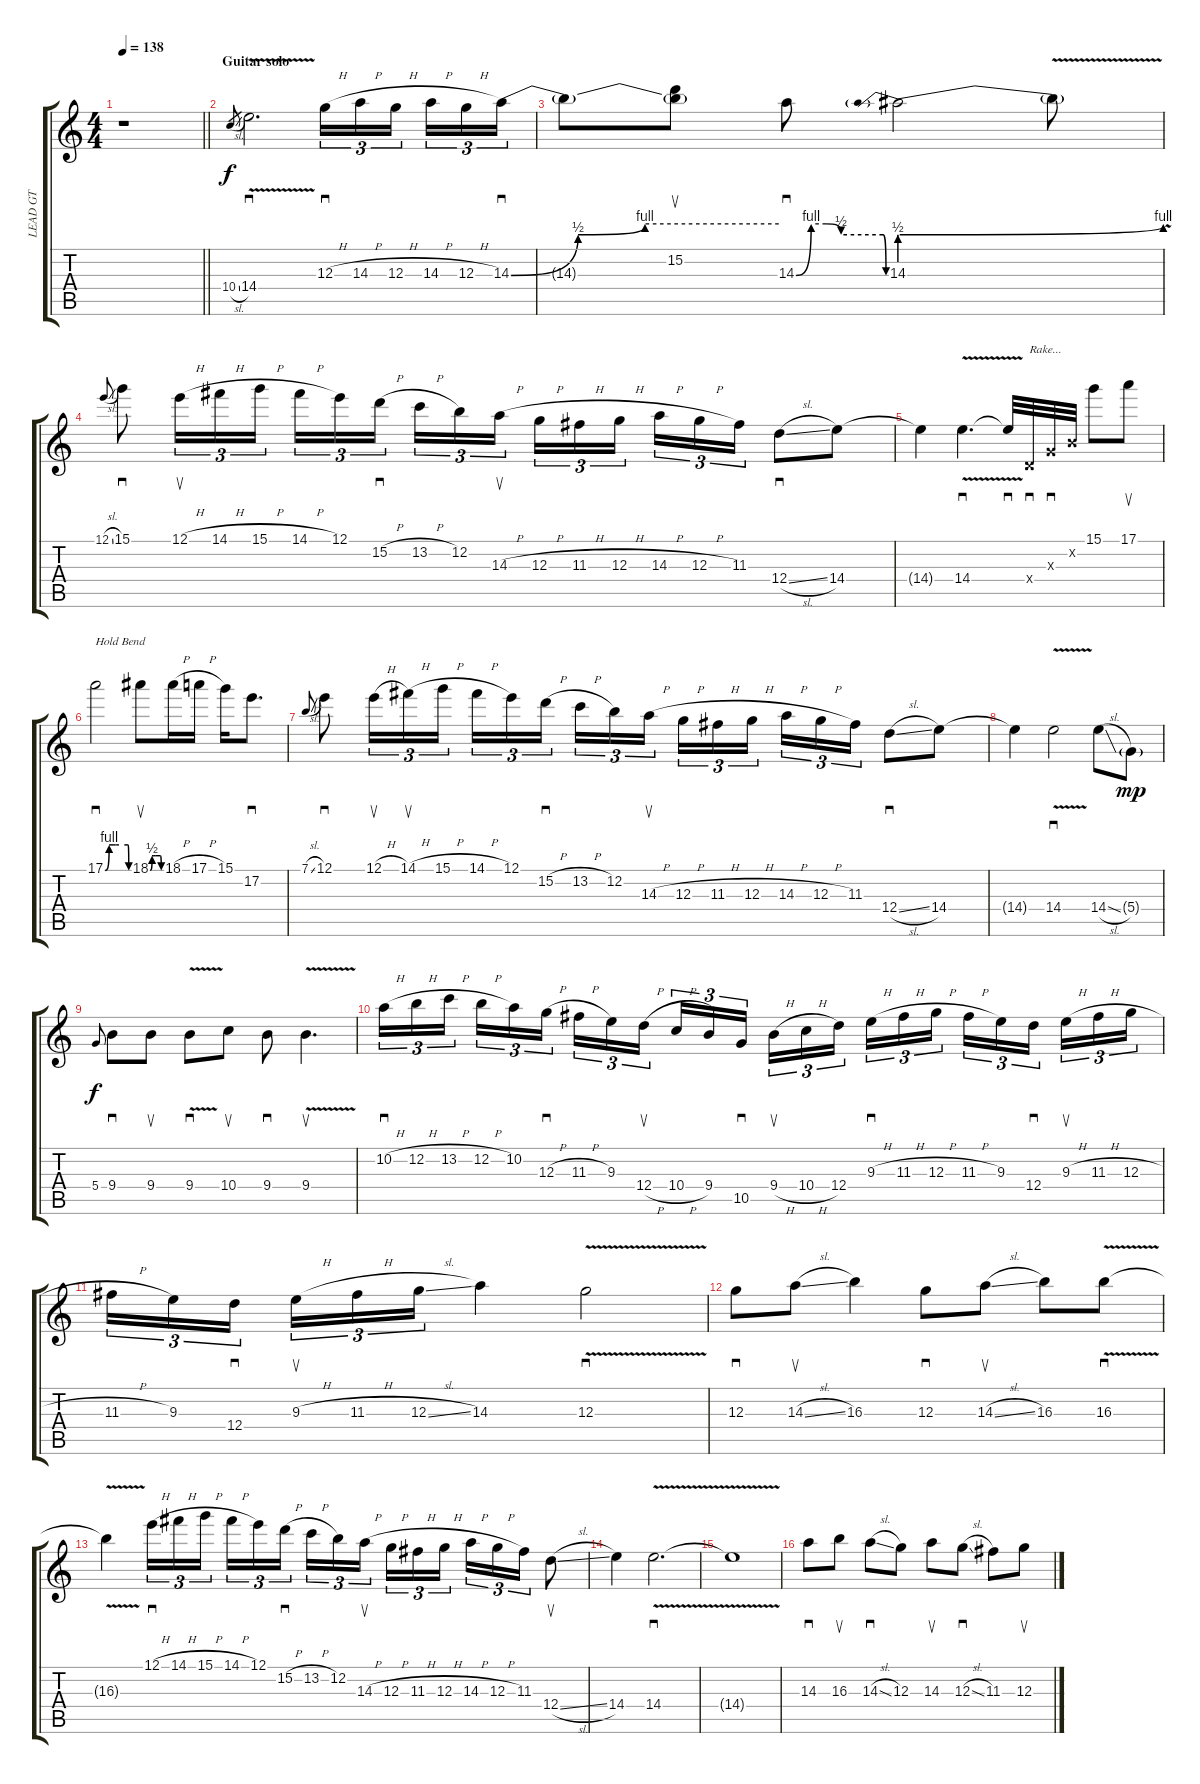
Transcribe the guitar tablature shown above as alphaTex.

\track ("LEAD GT" "LEAD GT") {instrument distortionguitar}
\staff {score tabs}
\tuning (E4 B3 G3 D3 A2 E2) {hide}
\ts (4 4)
\tempo 138
\clef g2
\barLineRight lightlight
\ks c
r.1{dy f instrument distortionguitar} |
\section ("" "Guitar solo")
10.4{sl}.8{gr} 14.4{v}.2{d sd} 12.3{h}.16{sd tu (3 2)} 14.3{h}.16{tu (3 2)} 12.3{h}.16{tu (3 2) beam splitsecondary} 14.3{h}.16{tu (3 2)} 12.3{h}.16{tu (3 2)} 14.3{be (custom 0 0 15 2 30 4 60 4)}.16{sd tu (3 2)} |
14.3{t}.8 (15.2 14.3{t}).8{su} 14.3{be (custom 0 0 10 4 20 4 30 2 58 2 60 0)}.8{sd} 14.3{be (prebendbend 0 2 60 4)}.2 14.3{v t}.8 |
12.1{sl}.8{gr onbeat} 15.1.8{sd} 12.1{h}.16{su tu (3 2)} 14.1{h}.16{tu (3 2)} 15.1{h}.16{tu (3 2)} 14.1{h}.16{tu (3 2)} 12.1.16{tu (3 2)} 15.2{h}.16{sd tu (3 2) beam splitsecondary} 13.2{h}.16{tu (3 2)} 12.2.16{tu (3 2)} 14.3{h}.16{su tu (3 2)} 12.3{h}.16{tu (3 2)} 11.3{h}.16{tu (3 2)} 12.3{h}.16{tu (3 2) beam splitsecondary} 14.3{h}.16{tu (3 2)} 12.3{h}.16{tu (3 2)} 11.3.16{tu (3 2)} 12.4{sl}.8{sd} 14.4.8 |
14.4{t}.4 14.4{v}.4{d sd} 14.4{v t}.32{sd} 0.4{x}.32{sd txt "Rake..."} 0.3{x}.32{sd} 0.2{x}.32 15.1.8 17.1.8{su} |
17.1{be (custom 0 0 10 4 20 4 26 4 30 4 35 4 58 4 60 0)}.2{sd txt "Hold Bend"} 18.1{be (custom 0 0 10 2 20 2 30 2 55 2 60 0)}.8{su} 18.1{h}.16 17.1{h}.16 15.1.16 17.2.8{d sd} |
7.1{sl}.8{gr onbeat} 12.1.8{sd} 12.1{h}.16{su tu (3 2)} 14.1{h}.16{su tu (3 2)} 15.1{h}.16{tu (3 2)} 14.1{h}.16{tu (3 2)} 12.1.16{tu (3 2)} 15.2{h}.16{sd tu (3 2) beam splitsecondary} 13.2{h}.16{tu (3 2)} 12.2.16{tu (3 2)} 14.3{h}.16{su tu (3 2)} 12.3{h}.16{tu (3 2)} 11.3{h}.16{tu (3 2)} 12.3{h}.16{tu (3 2) beam splitsecondary} 14.3{h}.16{tu (3 2)} 12.3{h}.16{tu (3 2)} 11.3.16{tu (3 2)} 12.4{sl}.8{sd} 14.4.8 |
14.4{t}.4 14.4{v}.2{sd} 14.4{sl}.8 5.4{g}.8{dy mp} |
5.4.8{gr onbeat dy f} 9.4.8{sd} 9.4.8{su} 9.4{v}.8{sd} 10.4.8{su} 9.4.8{sd} 9.4{v}.4{d su} |
10.2{h}.16{sd tu (3 2)} 12.2{h}.16{tu (3 2)} 13.2{h}.16{tu (3 2) beam splitsecondary} 12.2{h}.16{tu (3 2)} 10.2.16{tu (3 2)} 12.3{h}.16{sd tu (3 2)} 11.3{h}.16{tu (3 2)} 9.3.16{tu (3 2)} 12.4{h}.16{su tu (3 2) beam splitsecondary} 10.4{h}.16{tu (3 2)} 9.4.16{tu (3 2)} 10.5.16{sd tu (3 2)} 9.4{h}.16{su tu (3 2)} 10.4{h}.16{tu (3 2)} 12.4.16{tu (3 2) beam splitsecondary} 9.3{h}.16{sd tu (3 2)} 11.3{h}.16{tu (3 2)} 12.3{h}.16{tu (3 2)} 11.3{h}.16{tu (3 2)} 9.3.16{tu (3 2)} 12.4.16{sd tu (3 2) beam splitsecondary} 9.3{h}.16{su tu (3 2)} 11.3{h}.16{tu (3 2)} 12.3{h}.16{tu (3 2)} |
11.3{h}.16{tu (3 2)} 9.3.16{tu (3 2)} 12.4.16{sd tu (3 2) beam splitsecondary} 9.3{h}.16{su tu (3 2)} 11.3{h}.16{tu (3 2)} 12.3{sl}.16{tu (3 2)} 14.3.4 12.3{v}.2{sd} |
12.3.8{sd} 14.3{sl}.8{su} 16.3.4 12.3.8{sd} 14.3{sl}.8{su} 16.3.8 16.3{v}.8{sd} |
16.3{t}.4 12.1{h}.16{sd tu (3 2)} 14.1{h}.16{tu (3 2)} 15.1{h}.16{tu (3 2) beam splitsecondary} 14.1{h}.16{tu (3 2)} 12.1.16{tu (3 2)} 15.2{h}.16{sd tu (3 2)} 13.2{h}.16{tu (3 2)} 12.2.16{tu (3 2)} 14.3{h}.16{su tu (3 2) beam splitsecondary} 12.3{h}.16{tu (3 2)} 11.3{h}.16{tu (3 2)} 12.3{h}.16{tu (3 2)} 14.3{h}.16{tu (3 2)} 12.3{h}.16{tu (3 2)} 11.3.16{tu (3 2)} 12.4{sl}.8{su} |
14.4.4 14.4{v}.2{d sd} |
14.4{t}.1 |
14.3.8{sd volume 10} 16.3.8{su} 14.3{sl}.8{sd} 12.3.8 14.3.8{su} 12.3{sl}.8{sd volume 8} 11.3.8 12.3.8{su}
